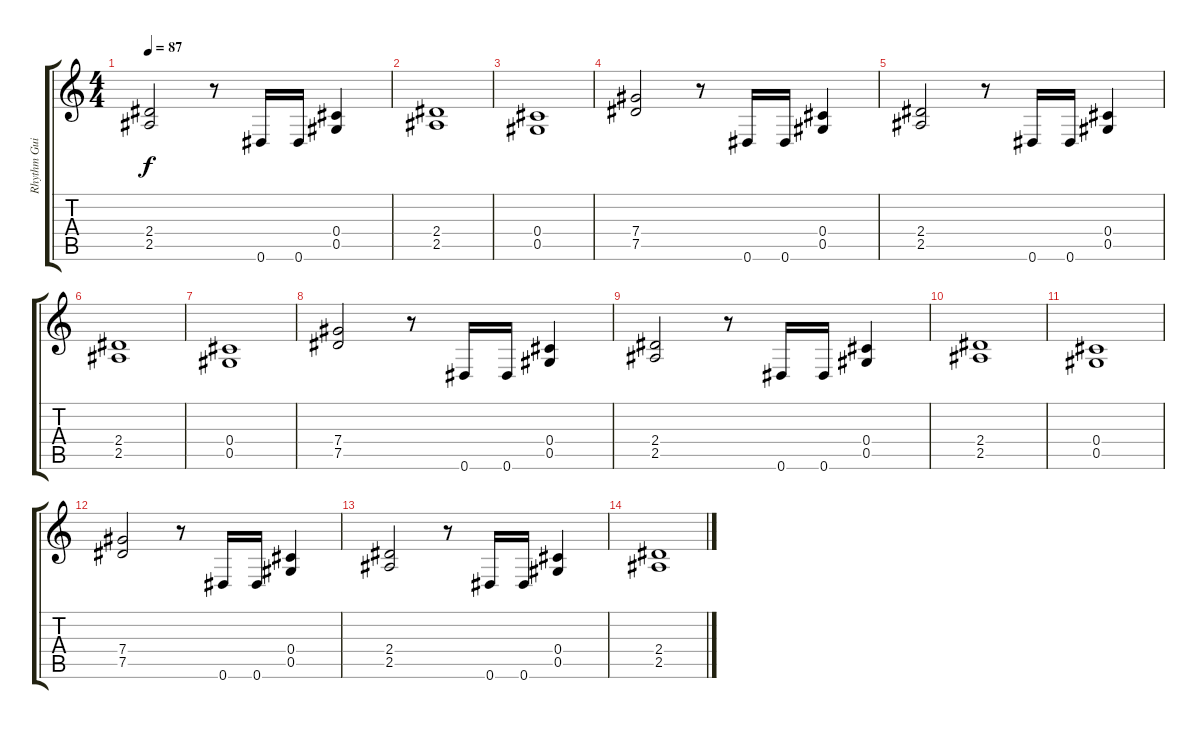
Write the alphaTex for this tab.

\track ("Rhythm Guitar" "Rhythm Gui") {instrument distortionguitar}
\staff {score tabs}
\tuning (Eb4 Bb3 Gb3 Db3 Ab2 Eb2) {hide}
\ts (4 4)
\tempo 87
\clef g2
\ks c
(2.4 2.5).2{dy f} r.8 0.6.16 0.6.16 (0.4 0.5).4 |
(2.4 2.5).1 |
(0.4 0.5).1 |
(7.4 7.5).2 r.8 0.6.16 0.6.16 (0.4 0.5).4 |
(2.4 2.5).2 r.8 0.6.16 0.6.16 (0.4 0.5).4 |
(2.4 2.5).1 |
(0.4 0.5).1 |
(7.4 7.5).2 r.8 0.6.16 0.6.16 (0.4 0.5).4 |
(2.4 2.5).2 r.8 0.6.16 0.6.16 (0.4 0.5).4 |
(2.4 2.5).1 |
(0.4 0.5).1 |
(7.4 7.5).2 r.8 0.6.16 0.6.16 (0.4 0.5).4 |
(2.4 2.5).2 r.8 0.6.16 0.6.16 (0.4 0.5).4 |
(2.4 2.5).1
